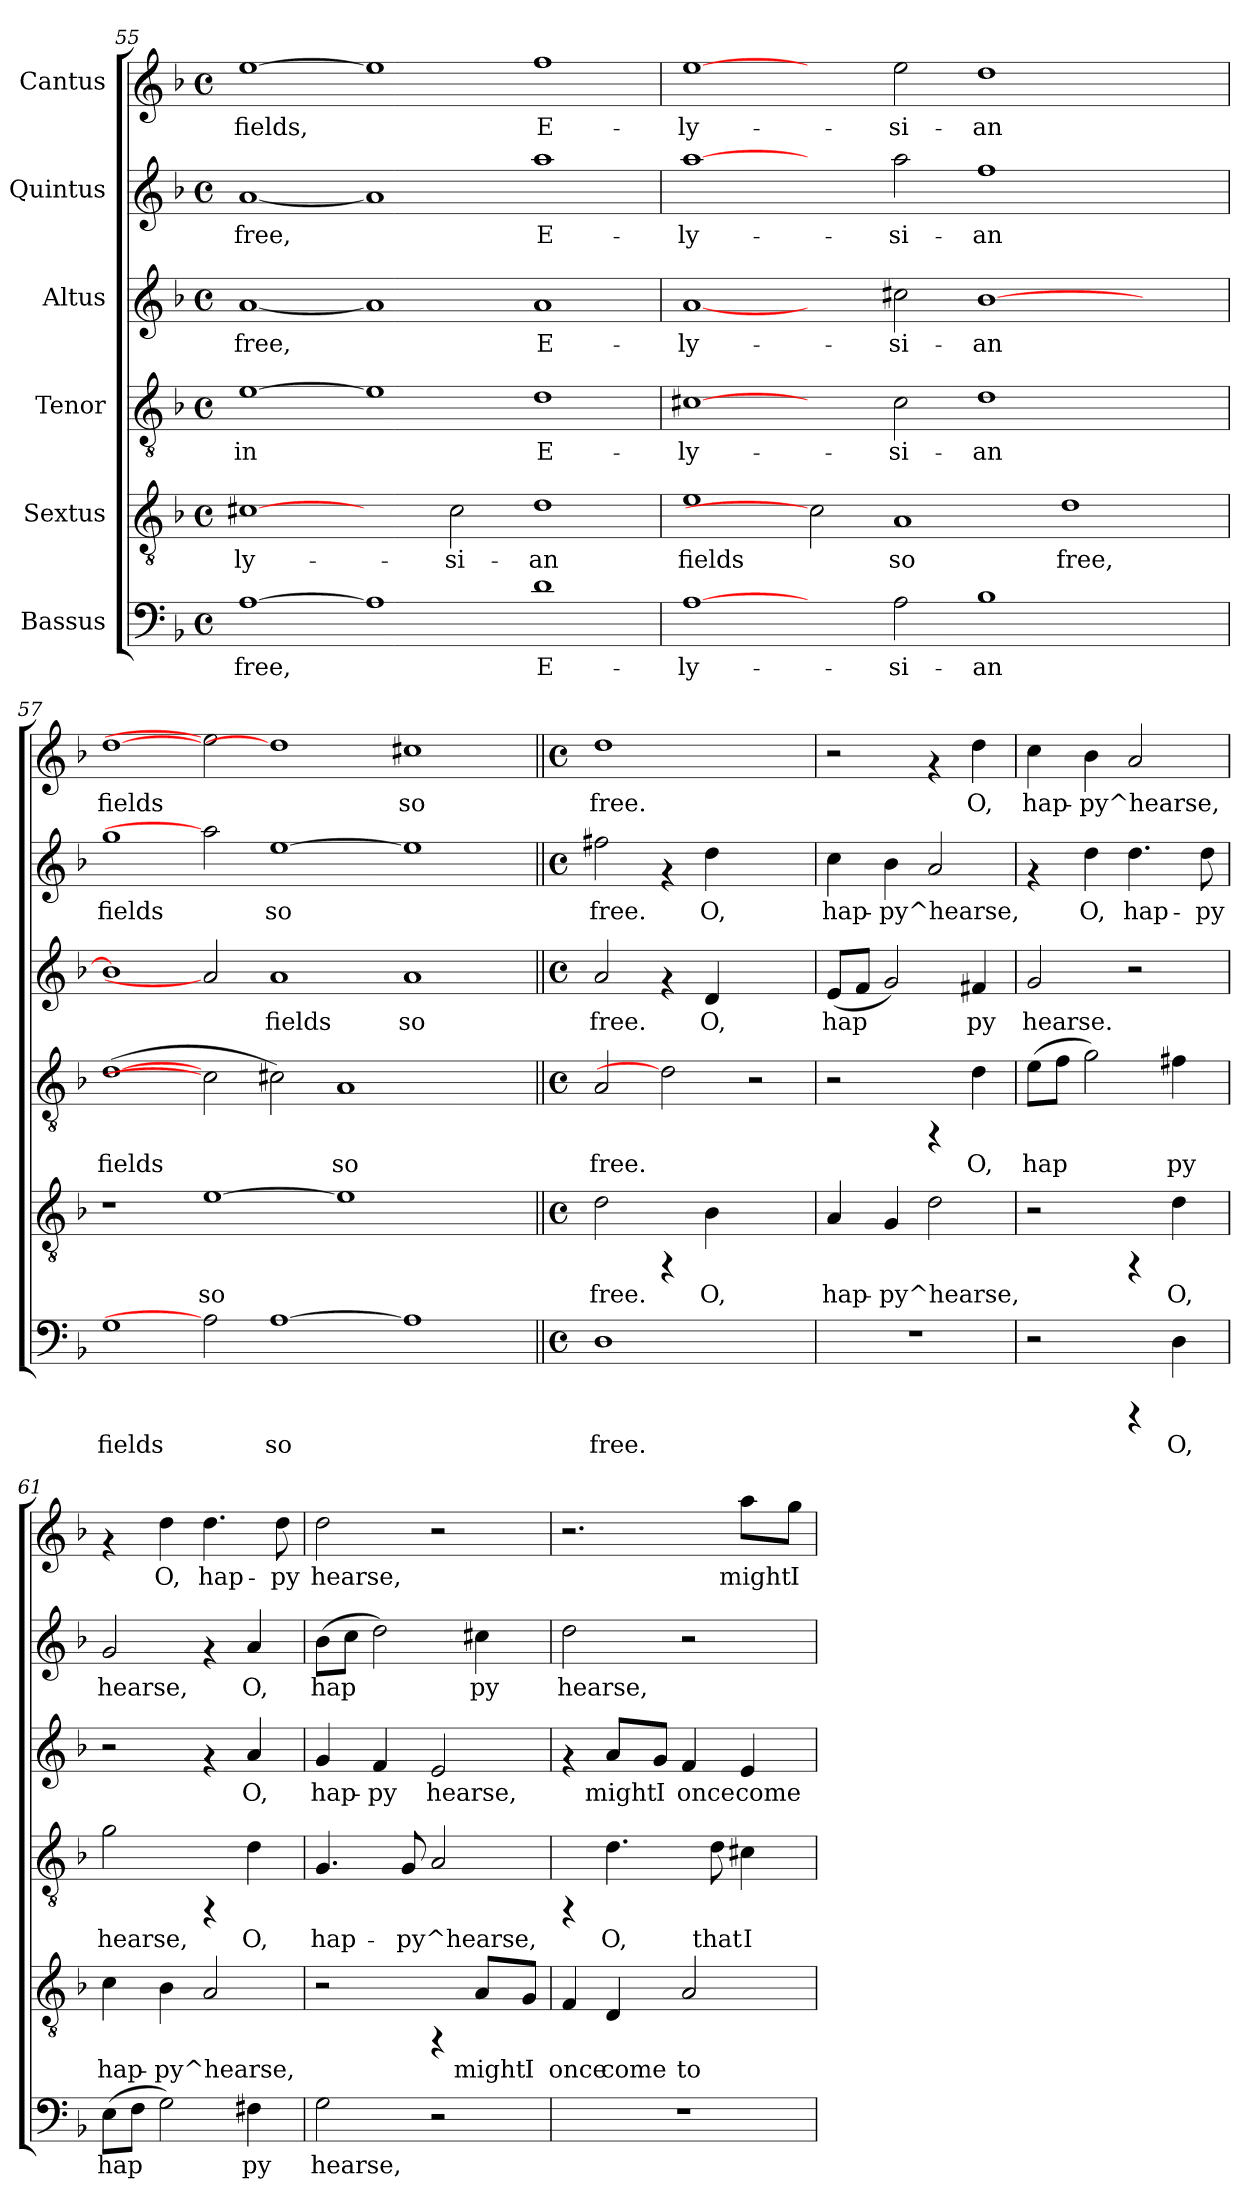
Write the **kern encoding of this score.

**kern	**text	**kern	**text	**kern	**text	**kern	**text	**kern	**text	**kern	**text
*part6	*part6	*part5	*part5	*part4	*part4	*part3	*part3	*part2	*part2	*part1	*part1
*staff6	*staff6	*staff5	*staff5	*staff4	*staff4	*staff3	*staff3	*staff2	*staff2	*staff1	*staff1
*I"Bassus	*	*I"Sextus	*	*I"Tenor	*	*I"Altus	*	*I"Quintus	*	*I"Cantus	*
*clefF4	*	*clefGv2	*	*clefGv2	*	*clefG2	*	*clefG2	*	*clefG2	*
*k[b-]	*	*k[b-]	*	*k[b-]	*	*k[b-]	*	*k[b-]	*	*k[b-]	*
*F:	*	*F:	*	*F:	*	*F:	*	*F:	*	*F:	*
*M4/4	*	*M4/4	*	*M4/4	*	*M4/4	*	*M4/4	*	*M4/4	*
*met(c)	*	*met(c)	*	*met(c)	*	*met(c)	*	*met(c)	*	*met(c)	*
=55	=55	=55	=55	=55	=55	=55	=55	=55	=55	=55	=55
!	!LO:LY:b:cj	!	!LO:LY:b:cj	!	!LO:LY:b:cj	!	!LO:LY:b	!	!LO:LY:b:cj	!	!LO:LY:b
[>1A	free,	[1c#X	-ly-	[>1e	in	[<1a	free,	[<1a	free,	[>1ee	fields,
!	!LO:LY:b:cj	!	!	!	!LO:LY:b:cj	!	!LO:LY:b	!	!LO:LY:b:cj	!	!LO:LY:b
1A]	.	2ryy	.	1e]	.	1a]	.	1a]	.	1ee]	.
!	!	!	!LO:LY:b:cj	!	!	!	!	!	!	!	!
.	.	2c#\	-si-	.	.	.	.	.	.	.	.
!	!LO:LY:b:cj	!	!LO:LY:b:cj	!	!LO:LY:b:cj	!	!LO:LY:b	!	!LO:LY:b:cj	!	!LO:LY:b
1d	E-	1d	-an	1d	E-	1a	E-	1aa	E-	1ff	E-
=56	=56	=56	=56	=56	=56	=56	=56	=56	=56	=56	=56
!	!LO:LY:b:cj	!	!LO:LY:b:cj	!	!LO:LY:b:cj	!	!LO:LY:b	!	!LO:LY:b:cj	!	!LO:LY:b
[1A	-ly-	1e	fields	[1c#X	-ly-	[1a	-ly-	[1aa	-ly-	[1ee	-ly-
2ryy	.	2c#]	.	2ryy	.	2ryy	.	2ryy	.	2ryy	.
!	!LO:LY:b:cj	!	!LO:LY:b:cj	!	!LO:LY:b:cj	!	!LO:LY:b	!	!LO:LY:b:cj	!	!LO:LY:b
2A\	-si-	1A	so	2c#\	-si-	2cc#X\	-si-	2aa\	-si-	2ee\	-si-
!	!LO:LY:b:cj	!	!	!	!LO:LY:b:cj	!	!LO:LY:b	!	!LO:LY:b:cj	!	!LO:LY:b
1B-	-an	.	.	1d	-an	[>1b-	-an	1ff	-an	1dd	-an
!	!	!	!LO:LY:b:cj	!	!	!	!	!	!	!	!
.	.	1d	free,	.	.	.	.	.	.	.	.
2ryy	.	.	.	2ryy	.	2ryy	.	2ryy	.	2ryy	.
=57	=57	=57	=57	=57	=57	=57	=57	=57	=57	=57	=57
!	!LO:LY:b:cj	!	!	!	!LO:LY:b:cj	!	!LO:LY:b	!	!LO:LY:b:cj	!	!LO:LY:b
1G	fields	1r	.	(>[1d	fields	1b-]	.	1gg	fields	[>1dd	fields
!	!	!	!LO:LY:b:cj	!	!	!	!	!	!	!	!
2A]	.	[>1e	so	2c#]	.	2a]	.	2aa]	.	2ee]	.
!	!LO:LY:b:cj	!	!	!	!LO:LY:b:cj	!	!LO:LY:b	!	!LO:LY:b:cj	!	!LO:LY:b
[>1A	so	.	.	2c#X\)	.	1a	fields	[>1ee	so	1dd]	.
!	!	!	!LO:LY:b:cj	!	!LO:LY:b:cj	!	!	!	!	!	!
.	.	1e]	.	1A	so	.	.	.	.	.	.
!	!LO:LY:b:cj	!	!	!	!	!	!LO:LY:b	!	!LO:LY:b:cj	!	!LO:LY:b
1A]	.	.	.	.	.	1a	so	1ee]	.	1cc#X	so
.	.	2ryy	.	2ryy	.	.	.	.	.	.	.
=58||	=58||	=58||	=58||	=58||	=58||	=58||	=58||	=58||	=58||	=58||	=58||
*M4/4	*	*M4/4	*	*M4/4	*	*M4/4	*	*M4/4	*	*M4/4	*
*met(c)	*	*met(c)	*	*met(c)	*	*met(c)	*	*met(c)	*	*met(c)	*
!	!LO:LY:b:cj	!	!LO:LY:b:cj	!	!LO:LY:b:cj	!	!LO:LY:b	!	!LO:LY:b:cj	!	!LO:LY:b
1D	free.	2d\	free.	2A/	free.	2a/	free.	2ff#X\	free.	1dd	free.
.	.	4rFF	.	2d]	.	4rf	.	4rf	.	.	.
!	!	!	!LO:LY:b:cj	!	!	!	!LO:LY:b	!	!LO:LY:b:cj	!	!
.	.	4B-\	O,	.	.	4d/	O,	4dd\	O,	.	.
2ryy	.	2ryy	.	2r	.	2ryy	.	2ryy	.	2ryy	.
=59	=59	=59	=59	=59	=59	=59	=59	=59	=59	=59	=59
!	!	!	!LO:LY:b:cj	!	!	!	!LO:LY:b	!	!LO:LY:b:cj	!	!
1r	.	4A/	hap-	2r	.	(<8e/L	hap-	4cc\	hap-	2r	.
!	!	!	!	!	!	!	!LO:LY:b	!	!	!	!
.	.	.	.	.	.	8f/J	--	.	.	.	.
!	!	!	!LO:LY:b:cj	!	!	!	!LO:LY:b	!	!LO:LY:b:cj	!	!
.	.	4G/	-py^hearse,	.	.	2g/)	--	4b-\	-py^hearse,	.	.
!	!	!	!LO:LY:b:cj	!	!	!	!	!	!LO:LY:b:cj	!	!
.	.	2d\	.	4rFF	.	.	.	2a/	.	4rf	.
!	!	!	!	!	!LO:LY:b:cj	!	!LO:LY:b	!	!	!	!LO:LY:b
.	.	.	.	4d\	O,	4f#X/	-py	.	.	4dd\	O,
!!LO:PB:g=z
=60	=60	=60	=60	=60	=60	=60	=60	=60	=60	=60	=60
!	!	!	!	!	!LO:LY:b:cj	!	!LO:LY:b	!	!	!	!LO:LY:b
2r	.	2r	.	(>8e\L	hap-	2g/	hearse.	4rf	.	4cc\	hap-
!	!	!	!	!	!LO:LY:b:cj	!	!	!	!	!	!
.	.	.	.	8f\J	--	.	.	.	.	.	.
!	!	!	!	!	!LO:LY:b:cj	!	!	!	!LO:LY:b:cj	!	!LO:LY:b
.	.	.	.	2g\)	--	.	.	4dd\	O,	4b-\	-py^hearse,
!	!	!	!	!	!	!	!	!	!LO:LY:b:cj	!	!LO:LY:b
4rCCC	.	4rFF	.	.	.	2r	.	4.dd\	hap-	2a/	.
!	!LO:LY:b:cj	!	!LO:LY:b:cj	!	!LO:LY:b:cj	!	!	!	!	!	!
4D\	O,	4d\	O,	4f#X\	-py	.	.	.	.	.	.
!	!	!	!	!	!	!	!	!	!LO:LY:b:cj	!	!
.	.	.	.	.	.	.	.	8dd\	-py	.	.
=61	=61	=61	=61	=61	=61	=61	=61	=61	=61	=61	=61
!	!LO:LY:b:cj	!	!LO:LY:b:cj	!	!LO:LY:b:cj	!	!	!	!LO:LY:b:cj	!	!
(>8E\L	hap-	4c\	hap-	2g\	hearse,	2r	.	2g/	hearse,	4rf	.
!	!LO:LY:b:cj	!	!	!	!	!	!	!	!	!	!
8F\J	--	.	.	.	.	.	.	.	.	.	.
!	!LO:LY:b:cj	!	!LO:LY:b:cj	!	!	!	!	!	!	!	!LO:LY:b
2G\)	--	4B-\	-py^hearse,	.	.	.	.	.	.	4dd\	O,
!	!	!	!LO:LY:b:cj	!	!	!	!	!	!	!	!LO:LY:b
.	.	2A/	.	4rFF	.	4rf	.	4rf	.	4.dd\	hap-
!	!LO:LY:b:cj	!	!	!	!LO:LY:b:cj	!	!LO:LY:b	!	!LO:LY:b:cj	!	!
4F#X\	-py	.	.	4d\	O,	4a/	O,	4a/	O,	.	.
!	!	!	!	!	!	!	!	!	!	!	!LO:LY:b
.	.	.	.	.	.	.	.	.	.	8dd\	-py
=62	=62	=62	=62	=62	=62	=62	=62	=62	=62	=62	=62
!	!LO:LY:b:cj	!	!	!	!LO:LY:b:cj	!	!LO:LY:b	!	!LO:LY:b:cj	!	!LO:LY:b
2G\	hearse,	2r	.	4.G/	hap-	4g/	hap-	(>8b-\L	hap-	2dd\	hearse,
!	!	!	!	!	!	!	!	!	!LO:LY:b:cj	!	!
.	.	.	.	.	.	.	.	8cc\J	--	.	.
!	!	!	!	!	!	!	!LO:LY:b	!	!LO:LY:b:cj	!	!
.	.	.	.	.	.	4f/	-py	2dd\)	--	.	.
!	!	!	!	!	!LO:LY:b:cj	!	!	!	!	!	!
.	.	.	.	8G/	-py^hearse,	.	.	.	.	.	.
!	!	!	!	!	!LO:LY:b:cj	!	!LO:LY:b	!	!	!	!
2r	.	4rFF	.	2A/	.	2e/	hearse,	.	.	2r	.
!	!	!	!LO:LY:b:cj	!	!	!	!	!	!LO:LY:b:cj	!	!
.	.	8A/L	might	.	.	.	.	4cc#X\	-py	.	.
!	!	!	!LO:LY:b:cj	!	!	!	!	!	!	!	!
.	.	8G/J	I	.	.	.	.	.	.	.	.
=63	=63	=63	=63	=63	=63	=63	=63	=63	=63	=63	=63
!	!	!	!LO:LY:b:cj	!	!	!	!	!	!LO:LY:b:cj	!	!
1r	.	4F/	once	4rFF	.	4rf	.	2dd\	hearse,	2.r	.
!	!	!	!LO:LY:b:cj	!	!LO:LY:b:cj	!	!LO:LY:b	!	!	!	!
.	.	4D/	come	4.d\	O,	8a/L	might	.	.	.	.
!	!	!	!	!	!	!	!LO:LY:b	!	!	!	!
.	.	.	.	.	.	8g/J	I	.	.	.	.
!	!	!	!LO:LY:b:cj	!	!	!	!LO:LY:b	!	!	!	!
.	.	2A/	to	.	.	4f/	once	2r	.	.	.
!	!	!	!	!	!LO:LY:b:cj	!	!	!	!	!	!
.	.	.	.	8d\	that	.	.	.	.	.	.
!	!	!	!	!	!LO:LY:b:cj	!	!LO:LY:b	!	!	!	!LO:LY:b
.	.	.	.	4c#X\	I	4e/	come	.	.	8aa\L	might
!	!	!	!	!	!	!	!	!	!	!	!LO:LY:b
.	.	.	.	.	.	.	.	.	.	8gg\J	I
=	=	=	=	=	=	=	=	=	=	=	=
*-	*-	*-	*-	*-	*-	*-	*-	*-	*-	*-	*-
